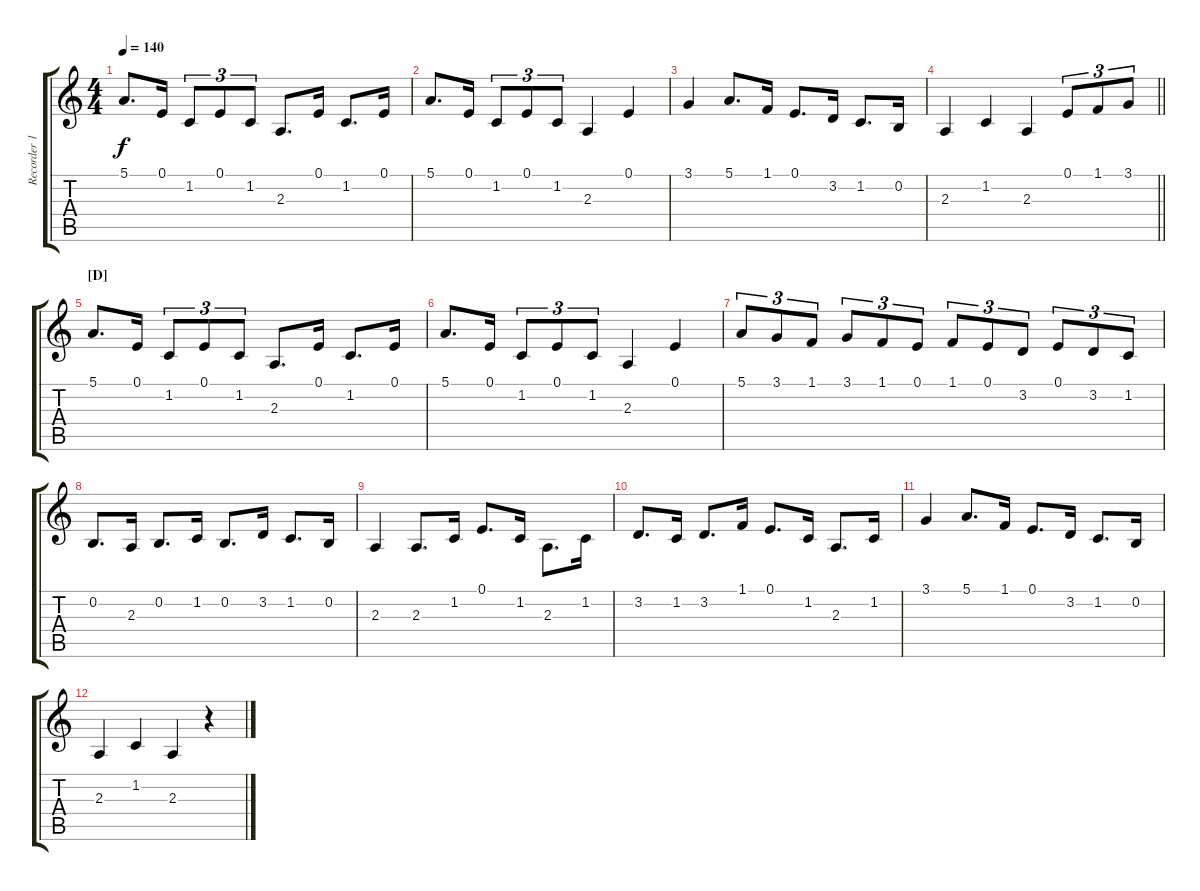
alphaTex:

\track ("Recorder 1" "Recorder 1") {instrument flute bank 73}
\staff {score tabs}
\tuning (E4 B3 G3 D3 A2 E2) {hide}
\ts (4 4)
\tempo 140
\clef g2
\ks c
5.1.8{d dy f} 0.1.16 1.2.8{tu (3 2)} 0.1.8{tu (3 2)} 1.2.8{tu (3 2)} 2.3.8{d} 0.1.16 1.2.8{d} 0.1.16 |
5.1.8{d} 0.1.16 1.2.8{tu (3 2)} 0.1.8{tu (3 2)} 1.2.8{tu (3 2)} 2.3.4 0.1.4 |
3.1.4 5.1.8{d} 1.1.16 0.1.8{d} 3.2.16 1.2.8{d} 0.2.16 |
\barLineRight lightlight
2.3.4 1.2.4 2.3.4 0.1.8{tu (3 2)} 1.1.8{tu (3 2)} 3.1.8{tu (3 2)} |
\section ("" "[D]")
5.1.8{d} 0.1.16 1.2.8{tu (3 2)} 0.1.8{tu (3 2)} 1.2.8{tu (3 2)} 2.3.8{d} 0.1.16 1.2.8{d} 0.1.16 |
5.1.8{d} 0.1.16 1.2.8{tu (3 2)} 0.1.8{tu (3 2)} 1.2.8{tu (3 2)} 2.3.4 0.1.4 |
5.1.8{tu (3 2)} 3.1.8{tu (3 2)} 1.1.8{tu (3 2)} 3.1.8{tu (3 2)} 1.1.8{tu (3 2)} 0.1.8{tu (3 2)} 1.1.8{tu (3 2)} 0.1.8{tu (3 2)} 3.2.8{tu (3 2)} 0.1.8{tu (3 2)} 3.2.8{tu (3 2)} 1.2.8{tu (3 2)} |
0.2.8{d beam Up} 2.3.16{beam Up} 0.2.8{d} 1.2.16 0.2.8{d} 3.2.16 1.2.8{d} 0.2.16 |
2.3.4{beam Up} 2.3.8{d} 1.2.16 0.1.8{d} 1.2.16 2.3.8{d beam Down} 1.2.16{beam Down} |
3.2.8{d} 1.2.16 3.2.8{d} 1.1.16 0.1.8{d} 1.2.16 2.3.8{d} 1.2.16 |
3.1.4 5.1.8{d} 1.1.16 0.1.8{d} 3.2.16 1.2.8{d} 0.2.16 |
2.3.4 1.2.4 2.3.4 r.4
